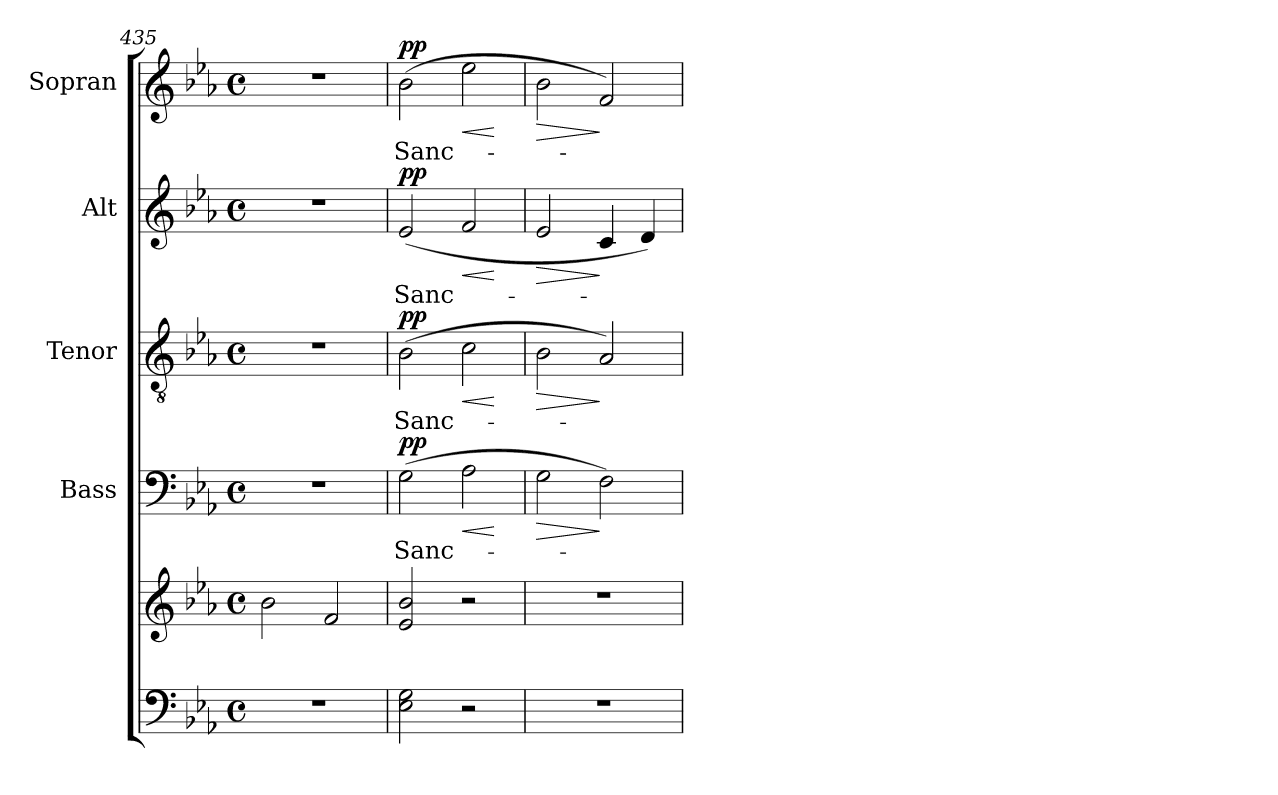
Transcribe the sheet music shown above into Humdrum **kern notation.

**kern	**kern	**kern	**text	**dynam	**kern	**text	**dynam	**kern	**text	**dynam	**kern	**text	**dynam
*part5	*part5	*part4	*part4	*part4	*part3	*part3	*part3	*part2	*part2	*part2	*part1	*part1	*part1
*staff6	*staff5	*staff4	*staff4	*staff4	*staff3	*staff3	*staff3	*staff2	*staff2	*staff2	*staff1	*staff1	*staff1
*	*	*I"Bass	*	*	*I"Tenor	*	*	*I"Alt	*	*	*I"Sopran	*	*
*	*	*I'B.	*	*	*I'T.	*	*	*I'A.	*	*	*I'S.	*	*
*clefF4	*clefG2	*clefF4	*	*	*clefGv2	*	*	*clefG2	*	*	*clefG2	*	*
*k[b-e-a-]	*k[b-e-a-]	*k[b-e-a-]	*	*	*k[b-e-a-]	*	*	*k[b-e-a-]	*	*	*k[b-e-a-]	*	*
*E-:	*E-:	*E-:	*	*	*E-:	*	*	*E-:	*	*	*E-:	*	*
*M4/4	*M4/4	*M4/4	*	*	*M4/4	*	*	*M4/4	*	*	*M4/4	*	*
*met(c)	*met(c)	*met(c)	*	*	*met(c)	*	*	*met(c)	*	*	*met(c)	*	*
=435	=435	=435	=435	=435	=435	=435	=435	=435	=435	=435	=435	=435	=435
1r	2b-\	1r	.	.	1r	.	.	1r	.	.	1r	.	.
.	2f/	.	.	.	.	.	.	.	.	.	.	.	.
=436	=436	=436	=436	=436	=436	=436	=436	=436	=436	=436	=436	=436	=436
!	!	!	!LO:LY:b	!LO:DY:a	!	!LO:LY:b	!LO:DY:a	!	!LO:LY:b	!LO:DY:a	!	!LO:LY:b	!LO:DY:a
2E-\ 2G\	2e-/ 2b-/	(>2G\	Sanc-	pp	(>2B-\	Sanc-	pp	(<2e-/	Sanc-	pp	(>2b-\	Sanc-	pp
!	!	!	!	!LO:HP:b	!	!	!LO:HP:b	!	!	!LO:HP:b	!	!	!LO:HP:b
2r	2r	2A-\	.	<	2c\	.	<	2f/	.	<	2ee-\	.	<
.	.	.	.	[	.	.	[	.	.	[	.	.	[
=437	=437	=437	=437	=437	=437	=437	=437	=437	=437	=437	=437	=437	=437
!	!	!	!	!LO:HP:b	!	!	!LO:HP:b	!	!	!LO:HP:b	!	!	!LO:HP:b
1r	1r	2G\	.	>	2B-\	.	>	2e-/	.	>	2b-\	.	>
.	.	2F\)	.	]	2A-/)	.	]	4c/	.	]	2f/)	.	]
.	.	.	.	.	.	.	.	4d/)	.	.	.	.	.
=	=	=	=	=	=	=	=	=	=	=	=	=	=
*-	*-	*-	*-	*-	*-	*-	*-	*-	*-	*-	*-	*-	*-
